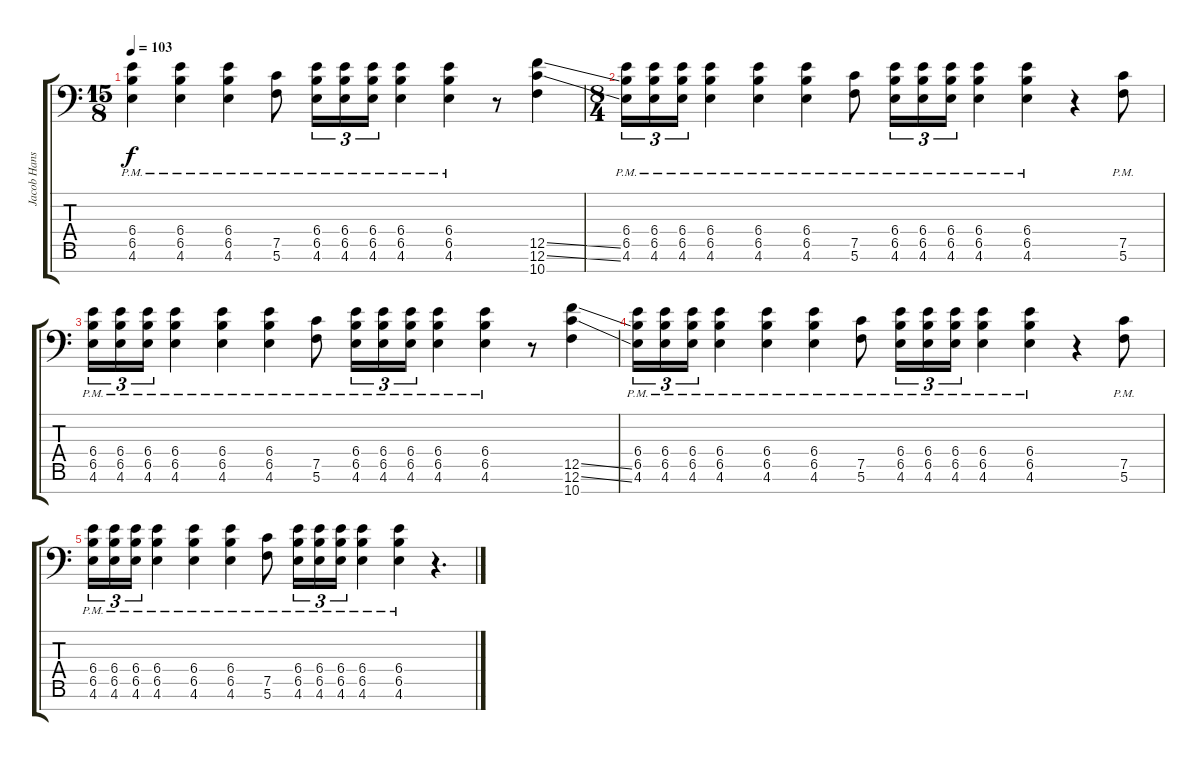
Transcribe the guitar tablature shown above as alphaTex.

\track ("Jacob Hansen - rhythm guitars  " "Jacob Hans") {instrument distortionguitar}
\staff {score tabs}
\tuning (C4 G3 Eb3 Bb2 F2 C2 G1) {hide}
\ts (15 8)
\tempo 103
\clef f4
\ks c
(6.4{pm} 6.5{pm} 4.6{pm}).4{dy f} (6.4{pm} 6.5{pm} 4.6{pm}).4 (6.4{pm} 6.5{pm} 4.6{pm}).4 (7.5{pm} 5.6{pm}).8 (6.4{pm} 6.5{pm} 4.6{pm}).16{tu (3 2)} (6.4{pm} 6.5{pm} 4.6{pm}).16{tu (3 2)} (6.4{pm} 6.5{pm} 4.6{pm}).16{tu (3 2)} (6.4{pm} 6.5{pm} 4.6{pm}).4 (6.4{pm} 6.5{pm} 4.6{pm}).4 r.8 (12.5{ss} 12.6{ss} 10.7).4 |
\ts (8 4)
(6.4{pm} 6.5{pm} 4.6{pm}).16{tu (3 2) volume 7} (6.4{pm} 6.5{pm} 4.6{pm}).16{tu (3 2)} (6.4{pm} 6.5{pm} 4.6{pm}).16{tu (3 2)} (6.4{pm} 6.5{pm} 4.6{pm}).4 (6.4{pm} 6.5{pm} 4.6{pm}).4 (6.4{pm} 6.5{pm} 4.6{pm}).4 (7.5{pm} 5.6{pm}).8 (6.4{pm} 6.5{pm} 4.6{pm}).16{tu (3 2)} (6.4{pm} 6.5{pm} 4.6{pm}).16{tu (3 2)} (6.4{pm} 6.5{pm} 4.6{pm}).16{tu (3 2)} (6.4{pm} 6.5{pm} 4.6{pm}).4 (6.4{pm} 6.5{pm} 4.6{pm}).4 r.4 (7.5{pm} 5.6{pm}).8 |
(6.4{pm} 6.5{pm} 4.6{pm}).16{tu (3 2)} (6.4{pm} 6.5{pm} 4.6{pm}).16{tu (3 2)} (6.4{pm} 6.5{pm} 4.6{pm}).16{tu (3 2)} (6.4{pm} 6.5{pm} 4.6{pm}).4 (6.4{pm} 6.5{pm} 4.6{pm}).4 (6.4{pm} 6.5{pm} 4.6{pm}).4 (7.5{pm} 5.6{pm}).8 (6.4{pm} 6.5{pm} 4.6{pm}).16{tu (3 2)} (6.4{pm} 6.5{pm} 4.6{pm}).16{tu (3 2)} (6.4{pm} 6.5{pm} 4.6{pm}).16{tu (3 2)} (6.4{pm} 6.5{pm} 4.6{pm}).4 (6.4{pm} 6.5{pm} 4.6{pm}).4 r.8 (12.5{ss} 12.6{ss} 10.7).4 |
(6.4{pm} 6.5{pm} 4.6{pm}).16{tu (3 2)} (6.4{pm} 6.5{pm} 4.6{pm}).16{tu (3 2)} (6.4{pm} 6.5{pm} 4.6{pm}).16{tu (3 2)} (6.4{pm} 6.5{pm} 4.6{pm}).4 (6.4{pm} 6.5{pm} 4.6{pm}).4 (6.4{pm} 6.5{pm} 4.6{pm}).4 (7.5{pm} 5.6{pm}).8 (6.4{pm} 6.5{pm} 4.6{pm}).16{tu (3 2)} (6.4{pm} 6.5{pm} 4.6{pm}).16{tu (3 2)} (6.4{pm} 6.5{pm} 4.6{pm}).16{tu (3 2)} (6.4{pm} 6.5{pm} 4.6{pm}).4 (6.4{pm} 6.5{pm} 4.6{pm}).4 r.4 (7.5{pm} 5.6{pm}).8 |
(6.4{pm} 6.5{pm} 4.6{pm}).16{tu (3 2)} (6.4{pm} 6.5{pm} 4.6{pm}).16{tu (3 2)} (6.4{pm} 6.5{pm} 4.6{pm}).16{tu (3 2)} (6.4{pm} 6.5{pm} 4.6{pm}).4 (6.4{pm} 6.5{pm} 4.6{pm}).4 (6.4{pm} 6.5{pm} 4.6{pm}).4 (7.5{pm} 5.6{pm}).8 (6.4{pm} 6.5{pm} 4.6{pm}).16{tu (3 2)} (6.4{pm} 6.5{pm} 4.6{pm}).16{tu (3 2)} (6.4{pm} 6.5{pm} 4.6{pm}).16{tu (3 2)} (6.4{pm} 6.5{pm} 4.6{pm}).4 (6.4{pm} 6.5{pm} 4.6{pm}).4 r.4{d}
